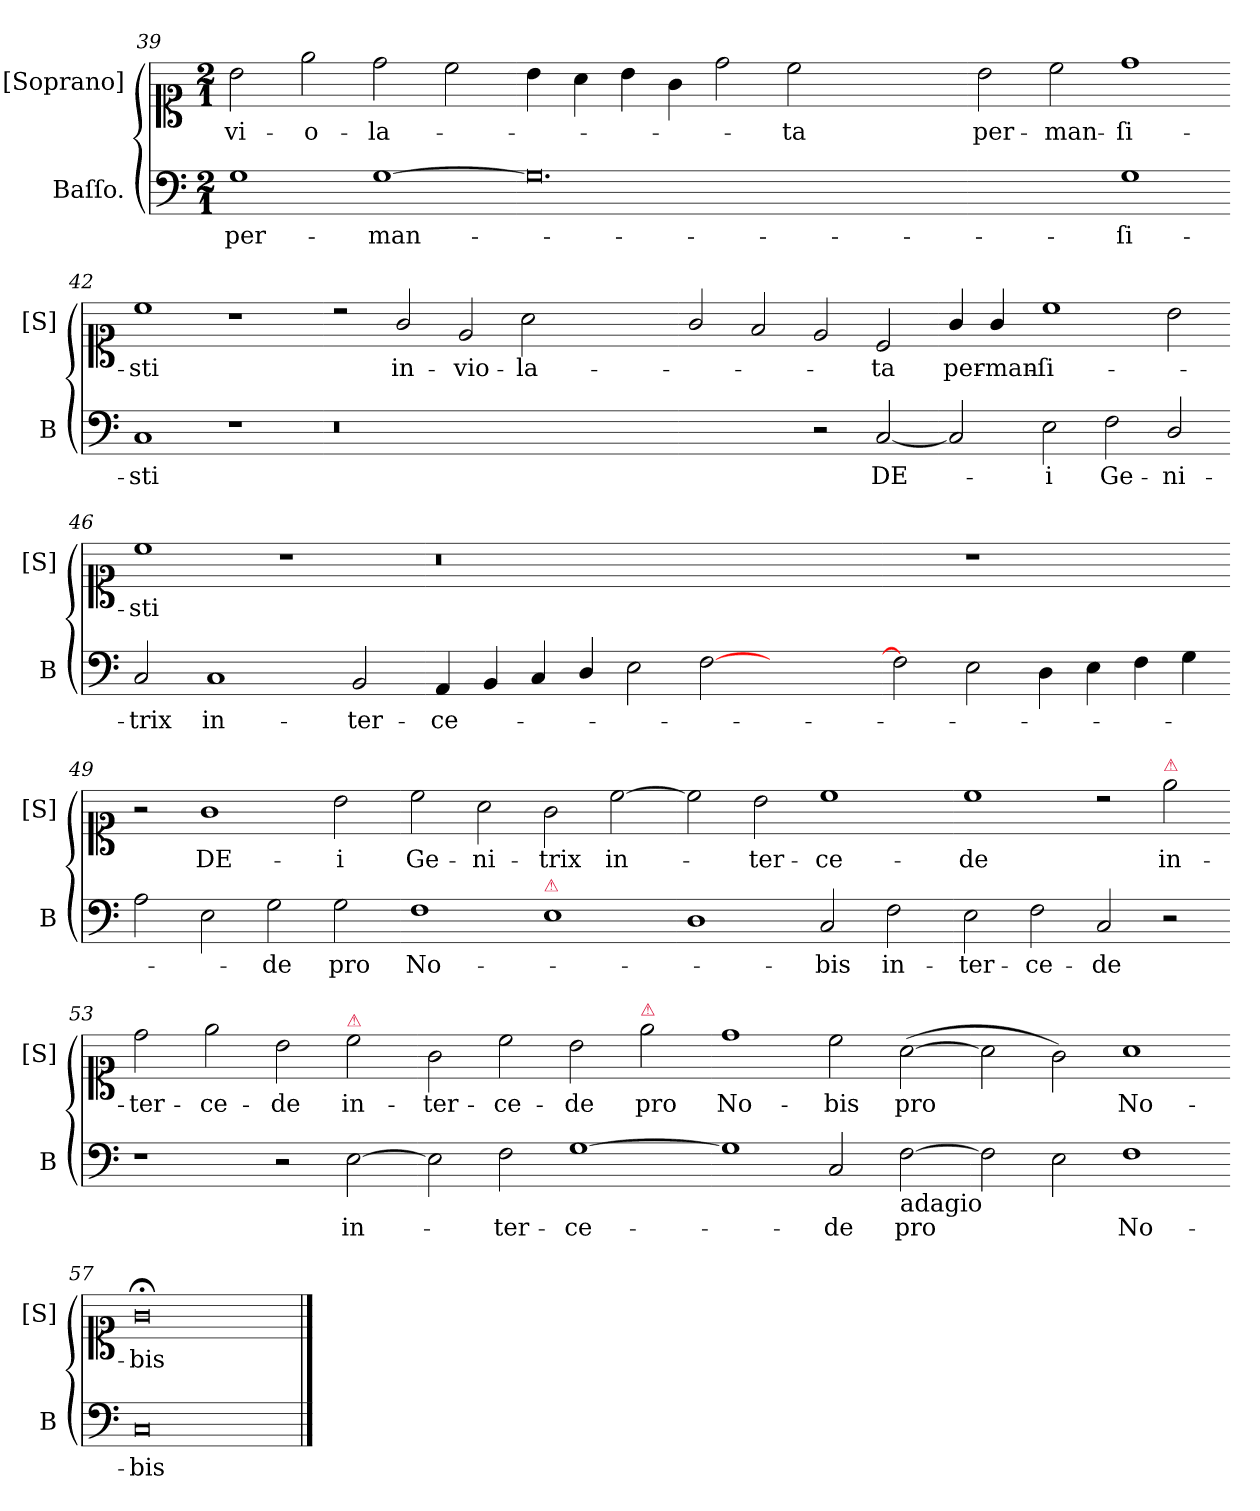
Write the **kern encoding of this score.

**kern	**text	**kern	**text
*part2	*part2	*part1	*part1
*staff2	*staff2	*staff1	*staff1
*I"Baſſo.	*	*I"[Soprano]	*
*I'B	*	*I'[S]	*
*clefF4	*	*clefC1	*
*k[]	*	*k[]	*
*M2/1	*	*M2/1	*
=39	=39	=39	=39
1G	per-	2b\	-vi-
.	.	2ee\	-o-
[1G	-man-	2dd\	-la-
.	.	2cc\	.
=40-	=40-	=40-	=40-
0.G]	.	4b\	.
.	.	4a\	.
.	.	4b\	.
.	.	4g\	.
.	.	2dd\	.
.	.	2cc\	-ta
.	.	1ryy	.
=41-	=41-	=41-	=41-
1ryy	.	2b\	per-
.	.	2cc\	-man-
1G	-ſi-	1dd	-ſi-
=42-	=42-	=42-	=42-
1C	-sti	1cc	-sti
1r	.	1r	.
=43-	=43-	=43-	=43-
0.r	.	2rb	.
.	.	2g/	in-
.	.	2e/	-vio-
.	.	2a\	-la-
.	.	1ryy	.
=44-	=44-	=44-	=44-
1ryy	.	2g/	.
.	.	2f/	.
2r	.	2e/	.
[2C/	DE-	2c/	-ta
=45-	=45-	=45-	=45-
2C/]	.	4g/	per-
.	.	4g/	-man-
2E\	-i	1cc	-ſi-
2F\	Ge-	.	.
2D/	-ni-	2b\	.
=46-	=46-	=46-	=46-
2C/	-trix	1cc	-sti
1C	in-	.	.
.	.	1r	.
2BB/	-ter-	.	.
=47-	=47-	=47-	=47-
4AA/	-ce-	0.r	.
4BB/	.	.	.
4C/	.	.	.
4D/	.	.	.
2E\	.	.	.
[2F\	.	.	.
1ryy	.	.	.
=48-	=48-	=48-	=48-
2F\]	.	2ryy	.
2E\	.	1r	.
4D\	.	.	.
4E\	.	.	.
4F\	.	2ryy	.
4G\	.	.	.
=49-	=49-	=49-	=49-
2A\	.	2r	.
2E\	.	1g	DE-
2G\	-de	.	.
2G\	pro	2b\	-i
=50-	=50-	=50-	=50-
1F	No-	2cc\	Ge-
.	.	2a\	-ni-
!LO:TX:a:color=crimson:t=⚠	!	!	!
1E	.	2g\	-trix
.	.	[2cc\	in-
=51-	=51-	=51-	=51-
1D	.	2cc\]	.
.	.	2b\	-ter-
2C/	-bis	1cc	-ce-
2F\	in-	.	.
=52-	=52-	=52-	=52-
2E\	-ter-	1cc	-de
2F\	-ce-	.	.
2C/	-de	2rb	.
!	!	!LO:TX:a:color=crimson:t=⚠	!
2r	.	2ee\	in-
=53-	=53-	=53-	=53-
1r	.	2dd\	-ter-
.	.	2ee\	-ce-
2r	.	2b\	-de
!	!	!LO:TX:a:color=crimson:t=⚠	!
[2E\	in-	2cc\	in-
=54-	=54-	=54-	=54-
2E\]	.	2g\	-ter-
2F\	-ter-	2cc\	-ce-
[1G	-ce-	2b\	-de
!	!	!LO:TX:a:color=crimson:t=⚠	!
.	.	2ee\	pro
=55-	=55-	=55-	=55-
1G]	.	1dd	No-
2C/	-de	2cc\	-bis
!LO:TX:b:t=adagio	!	!	!
[2F\	pro	([2a\	pro
=56-	=56-	=56-	=56-
2F\]	.	2a\]	.
2E\	.	2g\)	.
1F	No-	1a	No-
=57-	=57-	=57-	=57-
0C	-bis	0g;<	-bis
==	==	==	==
*-	*-	*-	*-
